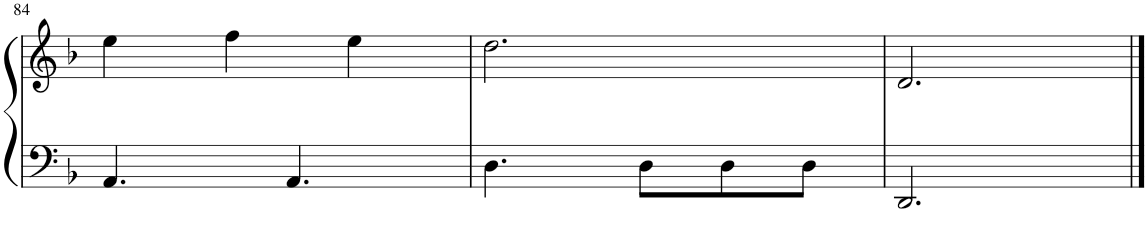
**kern	**kern
*part1	*part1
*staff2	*staff1
*I"Piano	*
*I'Pno.	*
!!LO:PB:g=z
*clefF4	*clefG2
*k[b-]	*k[b-]
*M6/8	*M6/8
=84	=84
4.AA/	4ee\
.	4ff\
4.AA/	.
.	4ee\
=85	=85
4.D\	2.dd\
8D\L	.
8D\	.
8D\J	.
=86	=86
2.DD/	2.d/
==	==
*-	*-
